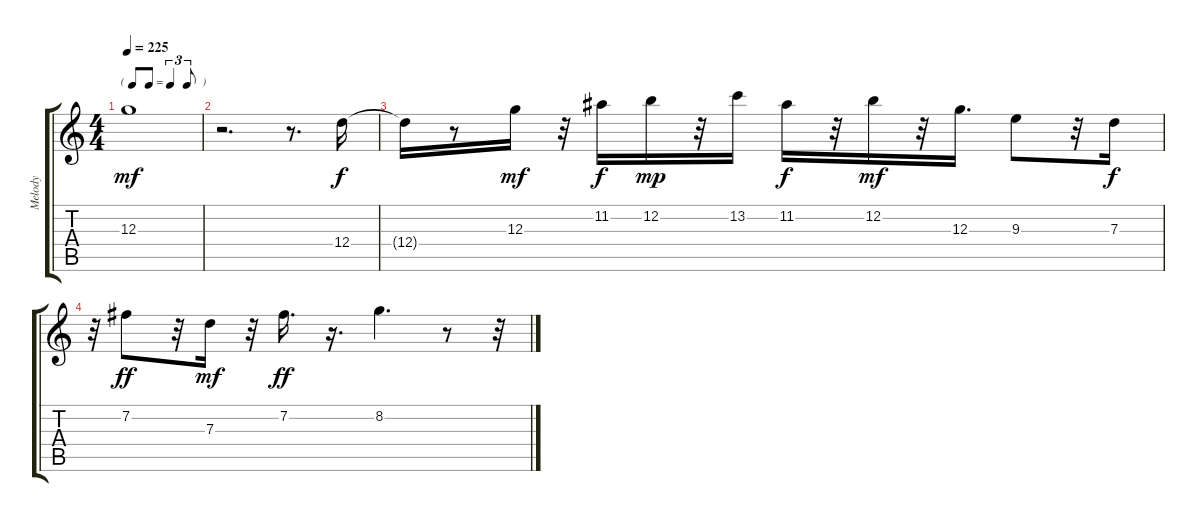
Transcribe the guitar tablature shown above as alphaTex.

\track ("Melody  " "Melody  ") {instrument acousticguitarnylon}
\staff {score tabs}
\tuning (E4 B3 G3 D3 A2 E2) {hide}
\ts (4 4)
\tf triplet8th
\tempo 225
\clef g2
\ks c
12.3.1{dy mf} |
r.2{d} r.8{d} 12.4.16{dy f} |
12.4{t}.16 r.8 12.3.16{dy mf} r.32 11.2.16{dy f} 12.2.16{dy mp} r.32 13.2.16 11.2.16{dy f} r.32 12.2.16{dy mf} r.32 12.3.16{d} 9.3.8 r.32 7.3.16{dy f} |
r.32 7.2.8{dy ff} r.32 7.3.16{dy mf} r.32 7.2.16{d dy ff} r.16{d} 8.2.4{d} r.8 r.32
